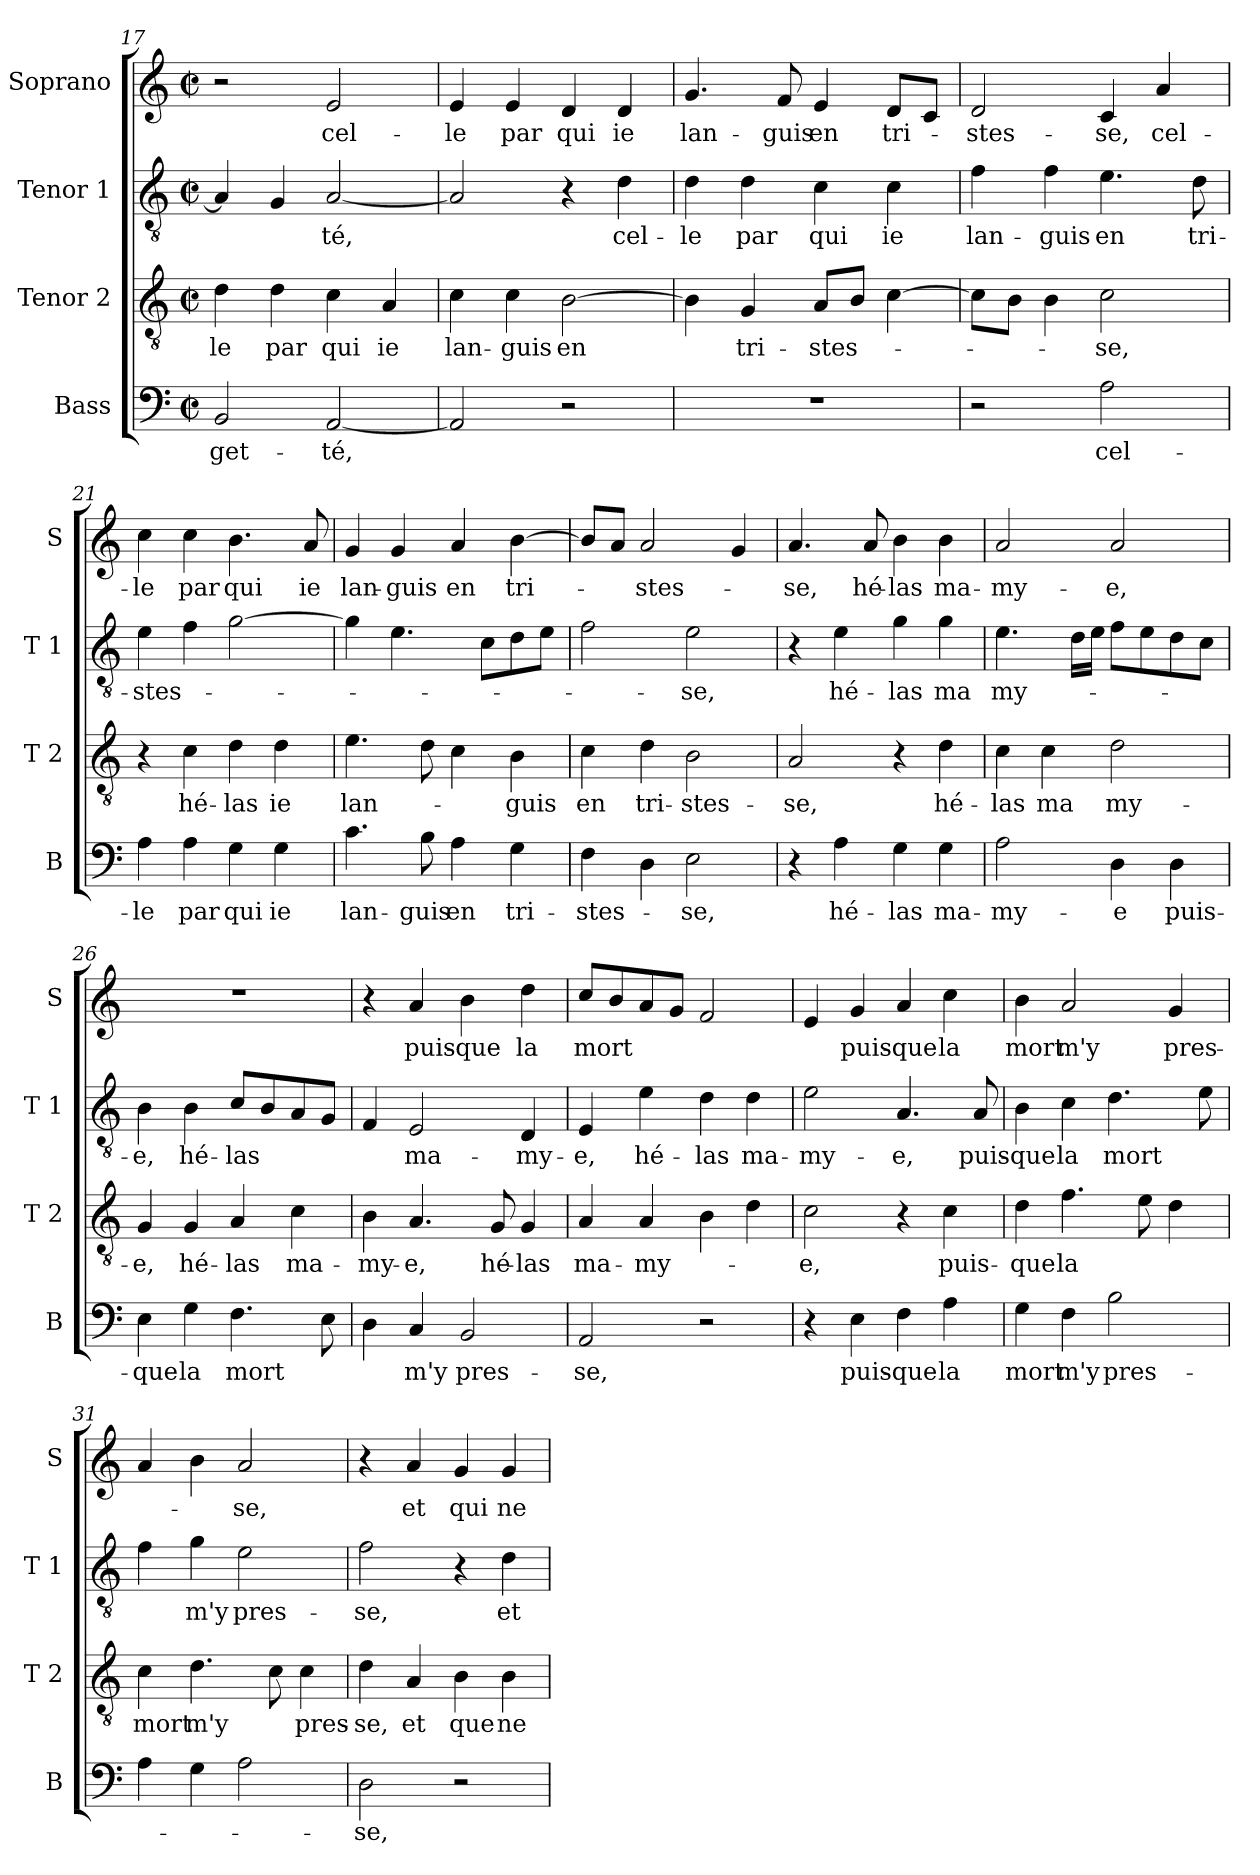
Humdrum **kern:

**kern	**text	**kern	**text	**kern	**text	**kern	**text
*part4	*part4	*part3	*part3	*part2	*part2	*part1	*part1
*staff4	*staff4	*staff3	*staff3	*staff2	*staff2	*staff1	*staff1
*I"Bass	*	*I"Tenor 2	*	*I"Tenor 1	*	*I"Soprano	*
*I'B	*	*I'T 2	*	*I'T 1	*	*I'S	*
*clefF4	*	*clefGv2	*	*clefGv2	*	*clefG2	*
*k[]	*	*k[]	*	*k[]	*	*k[]	*
*C:	*	*C:	*	*C:	*	*C:	*
*M2/2	*	*M2/2	*	*M2/2	*	*M2/2	*
*met(c|)	*	*met(c|)	*	*met(c|)	*	*met(c|)	*
=17	=17	=17	=17	=17	=17	=17	=17
!	!LO:LY:b	!	!LO:LY:b	!	!	!	!
2BB/	get-	4d\	-le	4A/]	.	2r	.
!	!	!	!LO:LY:b	!	!	!	!
.	.	4d\	par	4G/	.	.	.
!	!LO:LY:b	!	!LO:LY:b	!	!LO:LY:b	!	!LO:LY:b
[2AA/	-té,	4c\	qui	[2A/	-té,	2e/	cel-
!	!	!	!LO:LY:b	!	!	!	!
.	.	4A/	ie	.	.	.	.
!!LO:LB:g=z
=18	=18	=18	=18	=18	=18	=18	=18
!	!	!	!LO:LY:b	!	!	!	!LO:LY:b
2AA/]	.	4c\	lan-	2A/]	.	4e/	-le
!	!	!	!LO:LY:b	!	!	!	!LO:LY:b
.	.	4c\	-guis	.	.	4e/	par
!	!	!	!LO:LY:b	!	!	!	!LO:LY:b
2r	.	[2B\	en	4r	.	4d/	qui
!	!	!	!	!	!LO:LY:b	!	!LO:LY:b
.	.	.	.	4d\	cel-	4d/	ie
=19	=19	=19	=19	=19	=19	=19	=19
!	!	!	!	!	!LO:LY:b	!	!LO:LY:b
1r	.	4B\]	.	4d\	-le	4.g/	lan-
!	!	!	!LO:LY:b	!	!LO:LY:b	!	!
.	.	4G/	tri-	4d\	par	.	.
!	!	!	!	!	!	!	!LO:LY:b
.	.	.	.	.	.	8f/	-guis
!	!	!	!LO:LY:b	!	!LO:LY:b	!	!LO:LY:b
.	.	8A/L	-stes-	4c\	qui	4e/	en
.	.	8B/J	.	.	.	.	.
!	!	!	!	!	!LO:LY:b	!	!LO:LY:b
.	.	[4c\	.	4c\	ie	8d/L	tri-
.	.	.	.	.	.	8c/J	.
=20	=20	=20	=20	=20	=20	=20	=20
!	!	!	!	!	!LO:LY:b	!	!LO:LY:b
2r	.	8c\L]	.	4f\	lan-	2d/	-stes-
.	.	8B\J	.	.	.	.	.
!	!	!	!	!	!LO:LY:b	!	!
.	.	4B\	.	4f\	-guis	.	.
!	!LO:LY:b	!	!LO:LY:b	!	!LO:LY:b	!	!LO:LY:b
2A\	cel-	2c\	-se,	4.e\	en	4c/	-se,
!	!	!	!	!	!	!	!LO:LY:b
.	.	.	.	.	.	4a/	cel-
!	!	!	!	!	!LO:LY:b	!	!
.	.	.	.	8d\	tri-	.	.
=21	=21	=21	=21	=21	=21	=21	=21
!	!LO:LY:b	!	!	!	!LO:LY:b	!	!LO:LY:b
4A\	-le	4r	.	4e\	-stes-	4cc\	-le
!	!LO:LY:b	!	!LO:LY:b	!	!	!	!LO:LY:b
4A\	par	4c\	hé-	4f\	.	4cc\	par
!	!LO:LY:b	!	!LO:LY:b	!	!	!	!LO:LY:b
4G\	qui	4d\	-las	[2g\	.	4.b\	qui
!	!LO:LY:b	!	!LO:LY:b	!	!	!	!
4G\	ie	4d\	ie	.	.	.	.
!	!	!	!	!	!	!	!LO:LY:b
.	.	.	.	.	.	8a/	ie
=22	=22	=22	=22	=22	=22	=22	=22
!	!LO:LY:b	!	!LO:LY:b	!	!	!	!LO:LY:b
4.c\	lan-	4.e\	lan-	4g\]	.	4g/	lan-
!	!	!	!	!	!	!	!LO:LY:b
.	.	.	.	4.e\	.	4g/	-guis
!	!LO:LY:b	!	!	!	!	!	!
8B\	-guis	8d\	.	.	.	.	.
!	!LO:LY:b	!	!	!	!	!	!LO:LY:b
4A\	en	4c\	.	.	.	4a/	en
.	.	.	.	8c\L	.	.	.
!	!LO:LY:b	!	!LO:LY:b	!	!	!	!LO:LY:b
4G\	tri-	4B\	-guis	8d\	.	[4b\	tri-
.	.	.	.	8e\J	.	.	.
=23	=23	=23	=23	=23	=23	=23	=23
!	!LO:LY:b	!	!LO:LY:b	!	!	!	!
4F\	-stes-	4c\	en	2f\	.	8b/L]	.
.	.	.	.	.	.	8a/J	.
!	!	!	!LO:LY:b	!	!	!	!LO:LY:b
4D\	.	4d\	tri-	.	.	2a/	-stes-
!	!LO:LY:b	!	!LO:LY:b	!	!LO:LY:b	!	!
2E\	-se,	2B\	-stes-	2e\	-se,	.	.
.	.	.	.	.	.	4g/	.
!!LO:LB:g=z
=24	=24	=24	=24	=24	=24	=24	=24
!	!	!	!LO:LY:b	!	!	!	!LO:LY:b
4r	.	2A/	-se,	4r	.	4.a/	-se,
!	!LO:LY:b	!	!	!	!LO:LY:b	!	!
4A\	hé-	.	.	4e\	hé-	.	.
!	!	!	!	!	!	!	!LO:LY:b
.	.	.	.	.	.	8a/	hé-
!	!LO:LY:b	!	!	!	!LO:LY:b	!	!LO:LY:b
4G\	-las	4r	.	4g\	-las	4b\	-las
!	!LO:LY:b	!	!LO:LY:b	!	!LO:LY:b	!	!LO:LY:b
4G\	ma-	4d\	hé-	4g\	ma	4b\	ma-
=25	=25	=25	=25	=25	=25	=25	=25
!	!LO:LY:b	!	!LO:LY:b	!	!LO:LY:b	!	!LO:LY:b
2A\	-my-	4c\	-las	4.e\	my-	2a/	-my-
!	!	!	!LO:LY:b	!	!	!	!
.	.	4c\	ma	.	.	.	.
.	.	.	.	16d\LL	.	.	.
.	.	.	.	16e\JJ	.	.	.
!	!LO:LY:b	!	!LO:LY:b	!	!	!	!LO:LY:b
4D\	-e	2d\	my-	8f\L	.	2a/	-e,
.	.	.	.	8e\	.	.	.
!	!LO:LY:b	!	!	!	!	!	!
4D\	puis-	.	.	8d\	.	.	.
.	.	.	.	8c\J	.	.	.
=26	=26	=26	=26	=26	=26	=26	=26
!	!LO:LY:b	!	!LO:LY:b	!	!LO:LY:b	!	!
4E\	-que	4G/	-e,	4B\	-e,	1r	.
!	!LO:LY:b	!	!LO:LY:b	!	!LO:LY:b	!	!
4G\	la	4G/	hé-	4B\	hé-	.	.
!	!LO:LY:b	!	!LO:LY:b	!	!LO:LY:b	!	!
4.F\	mort	4A/	-las	8c/L	-las	.	.
.	.	.	.	8B/	.	.	.
!	!	!	!LO:LY:b	!	!	!	!
.	.	4c\	ma-	8A/	.	.	.
8E\	.	.	.	8G/J	.	.	.
=27	=27	=27	=27	=27	=27	=27	=27
!	!	!	!LO:LY:b	!	!	!	!
4D\	.	4B\	-my-	4F/	.	4r	.
!	!LO:LY:b	!	!LO:LY:b	!	!LO:LY:b	!	!LO:LY:b
4C/	m'y	4.A/	-e,	2E/	ma-	4a/	puis-
!	!LO:LY:b	!	!	!	!	!	!LO:LY:b
2BB/	pres-	.	.	.	.	4b\	-que
!	!	!	!LO:LY:b	!	!	!	!
.	.	8G/	hé-	.	.	.	.
!	!	!	!LO:LY:b	!	!LO:LY:b	!	!LO:LY:b
.	.	4G/	-las	4D/	-my-	4dd\	la
=28	=28	=28	=28	=28	=28	=28	=28
!	!LO:LY:b	!	!LO:LY:b	!	!LO:LY:b	!	!LO:LY:b
2AA/	-se,	4A/	ma-	4E/	-e,	8cc/L	mort
.	.	.	.	.	.	8b/	.
!	!	!	!LO:LY:b	!	!LO:LY:b	!	!
.	.	4A/	-my-	4e\	hé-	8a/	.
.	.	.	.	.	.	8g/J	.
!	!	!	!	!	!LO:LY:b	!	!
2r	.	4B\	.	4d\	-las	2f/	.
!	!	!	!	!	!LO:LY:b	!	!
.	.	4d\	.	4d\	ma-	.	.
=29	=29	=29	=29	=29	=29	=29	=29
!	!	!	!LO:LY:b	!	!LO:LY:b	!	!
4r	.	2c\	-e,	2e\	-my-	4e/	.
!	!LO:LY:b	!	!	!	!	!	!LO:LY:b
4E\	puis-	.	.	.	.	4g/	puis-
!	!LO:LY:b	!	!	!	!LO:LY:b	!	!LO:LY:b
4F\	-que	4r	.	4.A/	-e,	4a/	-que
!	!LO:LY:b	!	!LO:LY:b	!	!	!	!LO:LY:b
4A\	la	4c\	puis-	.	.	4cc\	la
!	!	!	!	!	!LO:LY:b	!	!
.	.	.	.	8A/	puis-	.	.
!!LO:PB:g=z
=30	=30	=30	=30	=30	=30	=30	=30
!	!LO:LY:b	!	!LO:LY:b	!	!LO:LY:b	!	!LO:LY:b
4G\	mort	4d\	-que	4B\	-que	4b\	mort
!	!LO:LY:b	!	!LO:LY:b	!	!LO:LY:b	!	!LO:LY:b
4F\	m'y	4.f\	la	4c\	la	2a/	m'y
!	!LO:LY:b	!	!	!	!LO:LY:b	!	!
2B\	pres-	.	.	4.d\	mort	.	.
.	.	8e\	.	.	.	.	.
!	!	!	!	!	!	!	!LO:LY:b
.	.	4d\	.	.	.	4g/	pres-
.	.	.	.	8e\	.	.	.
=31	=31	=31	=31	=31	=31	=31	=31
!	!	!	!LO:LY:b	!	!	!	!
4A\	.	4c\	mort	4f\	.	4a/	.
!	!	!	!LO:LY:b	!	!LO:LY:b	!	!
4G\	.	4.d\	m'y	4g\	m'y	4b\	.
!	!	!	!	!	!LO:LY:b	!	!LO:LY:b
2A\	.	.	.	2e\	pres-	2a/	-se,
.	.	8c\	.	.	.	.	.
!	!	!	!LO:LY:b	!	!	!	!
.	.	4c\	pres-	.	.	.	.
=32	=32	=32	=32	=32	=32	=32	=32
!	!LO:LY:b	!	!LO:LY:b	!	!LO:LY:b	!	!
2D\	-se,	4d\	-se,	2f\	-se,	4r	.
!	!	!	!LO:LY:b	!	!	!	!LO:LY:b
.	.	4A/	et	.	.	4a/	et
!	!	!	!LO:LY:b	!	!	!	!LO:LY:b
2r	.	4B\	que	4r	.	4g/	qui
!	!	!	!LO:LY:b	!	!LO:LY:b	!	!LO:LY:b
.	.	4B\	ne	4d\	et	4g/	ne
=	=	=	=	=	=	=	=
*-	*-	*-	*-	*-	*-	*-	*-
